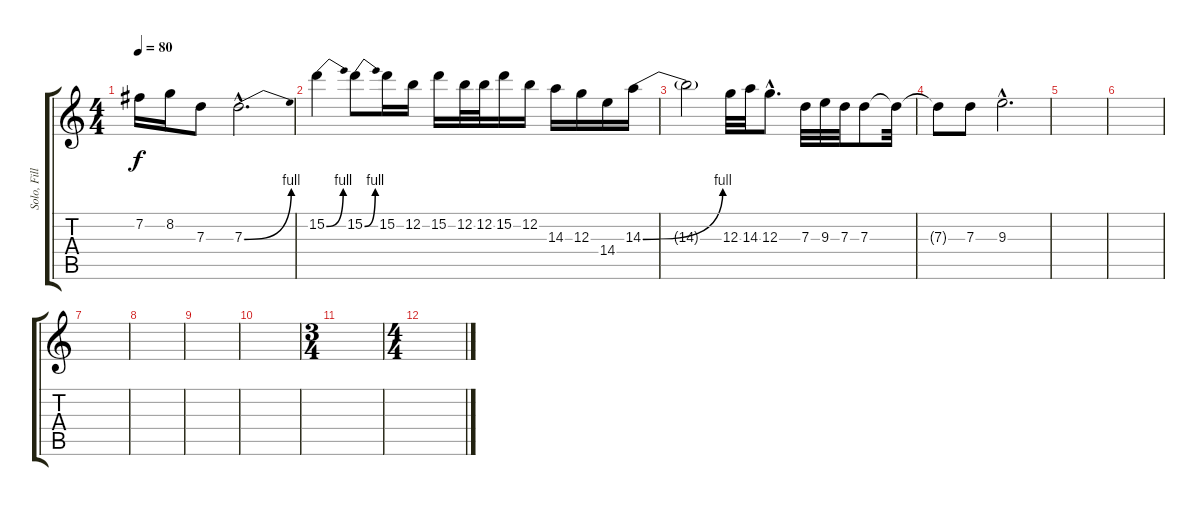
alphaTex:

\track ("Solo, Fills" "Solo, Fill") {instrument distortionguitar}
\staff {score tabs}
\tuning (E4 B3 G3 D3 A2 E2) {hide}
\ts (4 4)
\tempo 80
\clef g2
\ks c
7.2.16{dy f} 8.2.16 7.3.8 7.3{be (bend 0 0 60 4) hac}.2{d} |
15.2{be (bend 0 0 60 4)}.4 15.2{be (bend 0 0 60 4)}.8 15.2.16 12.2.16 15.2.16 12.2.32 12.2.32 15.2.16 12.2.16 14.3.16 12.3.16 14.4.16 14.3{be (bend 0 0 60 4)}.16 |
14.3{t}.2 12.3.32 14.3.32 12.3{hac}.8{d} 7.3.32 9.3.32 7.3.32 7.3.8 7.3{t}.32 |
7.3{t}.8 7.3.8 9.3{hac}.2{d} |
|
|
|
|
|
|
\ts (3 4)
|
\ts (4 4)
